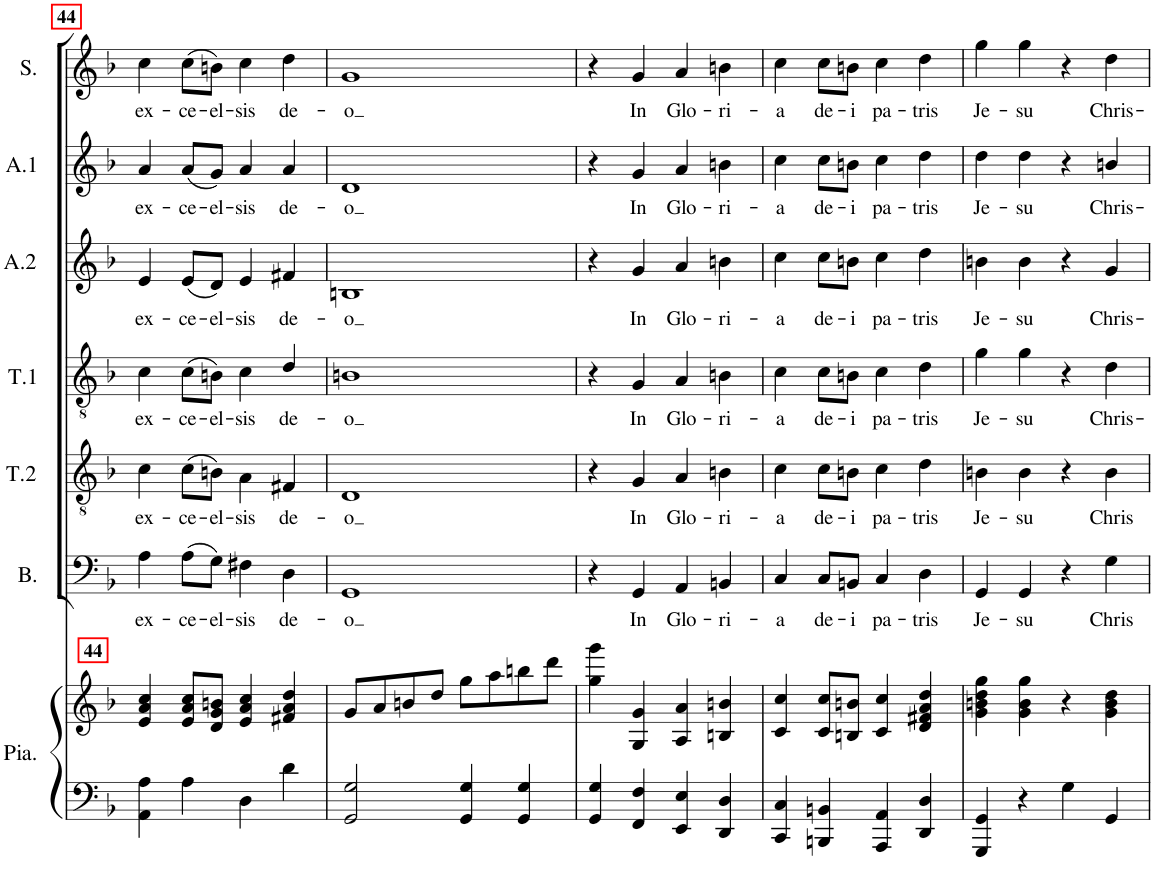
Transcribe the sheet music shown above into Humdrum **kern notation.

**kern	**kern	**kern	**text	**kern	**text	**kern	**text	**kern	**text	**kern	**text	**kern	**text
*part7	*part7	*part6	*part6	*part5	*part5	*part4	*part4	*part3	*part3	*part2	*part2	*part1	*part1
*staff8	*staff7	*staff6	*staff6	*staff5	*staff5	*staff4	*staff4	*staff3	*staff3	*staff2	*staff2	*staff1	*staff1
*I"Piano	*	*I"Basse	*	*I"Ténor 2	*	*I"Ténor 1	*	*I"Alto 2	*	*I"Alto 1	*	*I"Soprano	*
*I'Pia.	*	*I'B.	*	*I'T.2	*	*I'T.1	*	*I'A.2	*	*I'A.1	*	*I'S.	*
!!LO:PB:g=z
*clefF4	*clefG2	*clefF4	*	*clefGv2	*	*clefGv2	*	*clefG2	*	*clefG2	*	*clefG2	*
*k[b-]	*k[b-]	*k[b-]	*	*k[b-]	*	*k[b-]	*	*k[b-]	*	*k[b-]	*	*k[b-]	*
*M2/2	*M2/2	*M2/2	*	*M2/2	*	*M2/2	*	*M2/2	*	*M2/2	*	*M2/2	*
*met(c|)	*met(c|)	*met(c|)	*	*met(c|)	*	*met(c|)	*	*met(c|)	*	*met(c|)	*	*met(c|)	*
=44	=44	=44	=44	=44	=44	=44	=44	=44	=44	=44	=44	=44	=44
!	!LO:TX:a:B:t=44	!	!	!	!	!	!	!	!	!	!	!	!
!	!	!	!LO:LY:b	!	!LO:LY:b	!	!LO:LY:b	!	!LO:LY:b	!	!LO:LY:b	!	!LO:LY:b
4AA\ 4A\	4e/ 4a/ 4cc/	4A\	ex-	4c\	ex-	4c\	ex-	4e/	ex-	4a/	ex-	4cc\	ex-
!	!	!	!LO:LY:b	!	!LO:LY:b	!	!LO:LY:b	!	!LO:LY:b	!	!LO:LY:b	!	!LO:LY:b
4A\	8e/ 8a/ 8cc/L	(8A\L	-ce-	(8c\L	-ce-	(8c\L	-ce-	(8e/L	-ce-	(8a/L	-ce-	(8cc\L	-ce-
!	!	!	!LO:LY:b	!	!LO:LY:b	!	!LO:LY:b	!	!LO:LY:b	!	!LO:LY:b	!	!LO:LY:b
.	8d/ 8g/ 8bn/J	8G\J)	-el-	8Bn\J)	-el-	8Bn\J)	-el-	8d/J)	-el-	8g/J)	-el-	8bn\J)	-el-
!	!	!	!LO:LY:b	!	!LO:LY:b	!	!LO:LY:b	!	!LO:LY:b	!	!LO:LY:b	!	!LO:LY:b
4D\	4e/ 4a/ 4cc/	4F#X\	-sis	4A\	-sis	4c\	-sis	4e/	-sis	4a/	-sis	4cc\	-sis
!	!	!	!LO:LY:b	!	!LO:LY:b	!	!LO:LY:b	!	!LO:LY:b	!	!LO:LY:b	!	!LO:LY:b
4d\	4f#X/ 4a/ 4dd/	4D\	de-	4F#X/	de-	4d/	de-	4f#X/	de-	4a/	de-	4dd\	de-
=45	=45	=45	=45	=45	=45	=45	=45	=45	=45	=45	=45	=45	=45
!	!	!	!LO:LY:b	!	!LO:LY:b	!	!LO:LY:b	!	!LO:LY:b	!	!LO:LY:b	!	!LO:LY:b
2GG/ 2G/	8g/L	1GG	-o	1D	-o	1Bn	-o	1Bn	-o	1d	-o	1g	-o
.	8a/	.	.	.	.	.	.	.	.	.	.	.	.
.	8bn/	.	.	.	.	.	.	.	.	.	.	.	.
.	8dd/J	.	.	.	.	.	.	.	.	.	.	.	.
4GG/ 4G/	8gg\L	.	.	.	.	.	.	.	.	.	.	.	.
.	8aa\	.	.	.	.	.	.	.	.	.	.	.	.
4GG/ 4G/	8bbn\	.	.	.	.	.	.	.	.	.	.	.	.
.	8ddd\J	.	.	.	.	.	.	.	.	.	.	.	.
=46	=46	=46	=46	=46	=46	=46	=46	=46	=46	=46	=46	=46	=46
4GG/ 4G/	4gg\ 4ggg\	4r	.	4r	.	4r	.	4r	.	4r	.	4r	.
!	!	!	!LO:LY:b	!	!LO:LY:b	!	!LO:LY:b	!	!LO:LY:b	!	!LO:LY:b	!	!LO:LY:b
4FF/ 4F/	4G/ 4g/	4GG/	In	4G/	In	4G/	In	4g/	In	4g/	In	4g/	In
!	!	!	!LO:LY:b	!	!LO:LY:b	!	!LO:LY:b	!	!LO:LY:b	!	!LO:LY:b	!	!LO:LY:b
4EE/ 4E/	4A/ 4a/	4AA/	Glo-	4A/	Glo-	4A/	Glo-	4a/	Glo-	4a/	Glo-	4a/	Glo-
!	!	!	!LO:LY:b	!	!LO:LY:b	!	!LO:LY:b	!	!LO:LY:b	!	!LO:LY:b	!	!LO:LY:b
4DD/ 4D/	4Bn/ 4bn/	4BBn/	-ri-	4Bn\	-ri-	4Bn\	-ri-	4bn\	-ri-	4bn\	-ri-	4bn\	-ri-
=47	=47	=47	=47	=47	=47	=47	=47	=47	=47	=47	=47	=47	=47
!	!	!	!LO:LY:b	!	!LO:LY:b	!	!LO:LY:b	!	!LO:LY:b	!	!LO:LY:b	!	!LO:LY:b
4CC/ 4C/	4c/ 4cc/	4C/	-a	4c\	-a	4c\	-a	4cc\	-a	4cc\	-a	4cc\	-a
!	!	!	!LO:LY:b	!	!LO:LY:b	!	!LO:LY:b	!	!LO:LY:b	!	!LO:LY:b	!	!LO:LY:b
4BBBn/ 4BBn/	8c/ 8cc/L	8C/L	de-	8c\L	de-	8c\L	de-	8cc\L	de-	8cc\L	de-	8cc\L	de-
!	!	!	!LO:LY:b	!	!LO:LY:b	!	!LO:LY:b	!	!LO:LY:b	!	!LO:LY:b	!	!LO:LY:b
.	8Bn/ 8bn/J	8BBn/J	-i	8Bn\J	-i	8Bn\J	-i	8bn\J	-i	8bn\J	-i	8bn\J	-i
!	!	!	!LO:LY:b	!	!LO:LY:b	!	!LO:LY:b	!	!LO:LY:b	!	!LO:LY:b	!	!LO:LY:b
4AAA/ 4AA/	4c/ 4cc/	4C/	pa-	4c\	pa-	4c\	pa-	4cc\	pa-	4cc\	pa-	4cc\	pa-
!	!	!	!LO:LY:b	!	!LO:LY:b	!	!LO:LY:b	!	!LO:LY:b	!	!LO:LY:b	!	!LO:LY:b
4DD/ 4D/	4d/ 4f#X/ 4a/ 4dd/	4D\	-tris	4d\	-tris	4d\	-tris	4dd\	-tris	4dd\	-tris	4dd\	-tris
=48	=48	=48	=48	=48	=48	=48	=48	=48	=48	=48	=48	=48	=48
!	!	!	!LO:LY:b	!	!LO:LY:b	!	!LO:LY:b	!	!LO:LY:b	!	!LO:LY:b	!	!LO:LY:b
4GGG/ 4GG/	4g\ 4bn\ 4dd\ 4gg\	4GG/	Je-	4Bn\	Je-	4g\	Je-	4bn\	Je-	4dd\	Je-	4gg\	Je-
!	!	!	!LO:LY:b	!	!LO:LY:b	!	!LO:LY:b	!	!LO:LY:b	!	!LO:LY:b	!	!LO:LY:b
4r	4g\ 4b\ 4gg\	4GG/	-su	4B\	-su	4g\	-su	4b\	-su	4dd\	-su	4gg\	-su
4G\	4r	4r	.	4r	.	4r	.	4r	.	4r	.	4r	.
!	!	!	!LO:LY:b	!	!LO:LY:b	!	!LO:LY:b	!	!LO:LY:b	!	!LO:LY:b	!	!LO:LY:b
4GG/	4g\ 4b\ 4dd\	4G\	Chris	4B\	Chris	4d\	Chris-	4g/	Chris-	4bn/	Chris-	4dd\	Chris-
=	=	=	=	=	=	=	=	=	=	=	=	=	=
*-	*-	*-	*-	*-	*-	*-	*-	*-	*-	*-	*-	*-	*-
